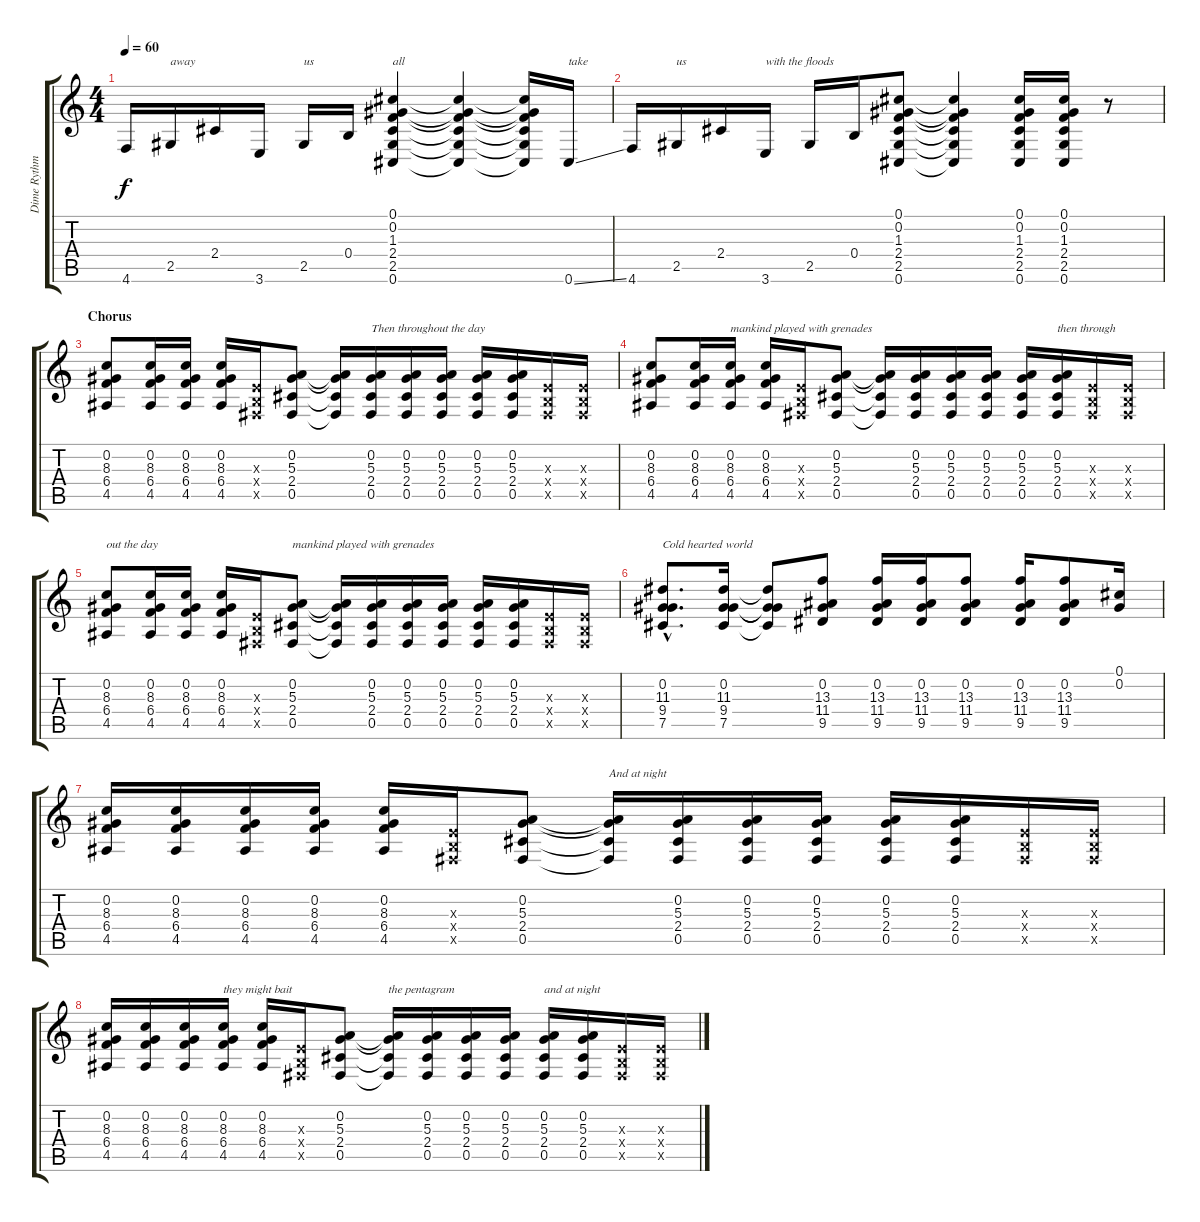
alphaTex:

\track ("Dime Rythm Guitar" "Dime Rythm") {instrument electricguitarclean}
\staff {score tabs}
\tuning (Db4 Ab3 E3 B2 Gb2 Db2) {hide}
\ts (4 4)
\tempo 60
\clef g2
\ks c
4.6.16{dy f} 2.5.16{txt "away"} 2.4.16 3.6.16 2.5.16{txt "us"} 0.4.16 (0.1 0.2 1.3 2.4 2.5 0.6).4{txt "all"} (0.1{t} 0.2{t} 1.3{t} 2.4{t} 2.5{t} 0.6{t}).4 (0.1{t} 0.2{t} 1.3{t} 2.4{t} 2.5{t} 0.6{t}).16 0.6{ss}.16{txt "take"} |
4.6.16 2.5.16{txt "us"} 2.4.16 3.6.16{txt "with the floods"} 2.5.16 0.4.16 (0.1 0.2 1.3 2.4 2.5 0.6).8 (0.1{t} 0.2{t} 1.3{t} 2.4{t} 2.5{t} 0.6{t}).4 (0.1 0.2 1.3 2.4 2.5 0.6).16 (0.1 0.2 1.3 2.4 2.5 0.6).16 r.8 |
\section ("" "Chorus")
(0.2 8.3 6.4 4.5).8 (0.2 8.3 6.4 4.5).16 (0.2 8.3 6.4 4.5).16 (0.2 8.3 6.4 4.5).16 (0.3{x} 0.4{x} 0.5{x}).16 (0.2 5.3 2.4 0.5).8 (0.2{t} 5.3{t} 2.4{t} 0.5{t}).16 (0.2 5.3 2.4 0.5).16{txt "Then throughout the day"} (0.2 5.3 2.4 0.5).16 (0.2 5.3 2.4 0.5).16 (0.2 5.3 2.4 0.5).16 (0.2 5.3 2.4 0.5).16 (0.3{x} 0.4{x} 0.5{x}).16 (0.3{x} 0.4{x} 0.5{x}).16 |
(0.2 8.3 6.4 4.5).8 (0.2 8.3 6.4 4.5).16 (0.2 8.3 6.4 4.5).16{txt "mankind played with grenades"} (0.2 8.3 6.4 4.5).16 (0.3{x} 0.4{x} 0.5{x}).16 (0.2 5.3 2.4 0.5).8 (0.2{t} 5.3{t} 2.4{t} 0.5{t}).16 (0.2 5.3 2.4 0.5).16 (0.2 5.3 2.4 0.5).16 (0.2 5.3 2.4 0.5).16 (0.2 5.3 2.4 0.5).16 (0.2 5.3 2.4 0.5).16{txt "then through"} (0.3{x} 0.4{x} 0.5{x}).16 (0.3{x} 0.4{x} 0.5{x}).16 |
(0.2 8.3 6.4 4.5).8{txt "out the day"} (0.2 8.3 6.4 4.5).16 (0.2 8.3 6.4 4.5).16 (0.2 8.3 6.4 4.5).16 (0.3{x} 0.4{x} 0.5{x}).16 (0.2 5.3 2.4 0.5).8{txt "mankind played with grenades"} (0.2{t} 5.3{t} 2.4{t} 0.5{t}).16 (0.2 5.3 2.4 0.5).16 (0.2 5.3 2.4 0.5).16 (0.2 5.3 2.4 0.5).16 (0.2 5.3 2.4 0.5).16 (0.2 5.3 2.4 0.5).16 (0.3{x} 0.4{x} 0.5{x}).16 (0.3{x} 0.4{x} 0.5{x}).16 |
(0.2{hac} 11.3{hac} 9.4{hac} 7.5{hac}).8{d txt "Cold hearted world"} (0.2 11.3 9.4 7.5).16 (0.2{t} 11.3{t} 9.4{t} 7.5{t}).8 (0.2 13.3 11.4 9.5).8 (0.2 13.3 11.4 9.5).16 (0.2 13.3 11.4 9.5).16 (0.2 13.3 11.4 9.5).8 (0.2 13.3 11.4 9.5).16 (0.2 13.3 11.4 9.5).8 (0.1 0.2).16 |
(0.2 8.3 6.4 4.5).16 (0.2 8.3 6.4 4.5).16 (0.2 8.3 6.4 4.5).16 (0.2 8.3 6.4 4.5).16 (0.2 8.3 6.4 4.5).16 (0.3{x} 0.4{x} 0.5{x}).16 (0.2 5.3 2.4 0.5).8 (0.2{t} 5.3{t} 2.4{t} 0.5{t}).16{txt "And at night"} (0.2 5.3 2.4 0.5).16 (0.2 5.3 2.4 0.5).16 (0.2 5.3 2.4 0.5).16 (0.2 5.3 2.4 0.5).16 (0.2 5.3 2.4 0.5).16 (0.3{x} 0.4{x} 0.5{x}).16 (0.3{x} 0.4{x} 0.5{x}).16 |
(0.2 8.3 6.4 4.5).16 (0.2 8.3 6.4 4.5).16 (0.2 8.3 6.4 4.5).16 (0.2 8.3 6.4 4.5).16{txt "they might bait "} (0.2 8.3 6.4 4.5).16 (0.3{x} 0.4{x} 0.5{x}).16 (0.2 5.3 2.4 0.5).8 (0.2{t} 5.3{t} 2.4{t} 0.5{t}).16{txt "the pentagram"} (0.2 5.3 2.4 0.5).16 (0.2 5.3 2.4 0.5).16 (0.2 5.3 2.4 0.5).16 (0.2 5.3 2.4 0.5).16{txt "and at night"} (0.2 5.3 2.4 0.5).16 (0.3{x} 0.4{x} 0.5{x}).16 (0.3{x} 0.4{x} 0.5{x}).16
